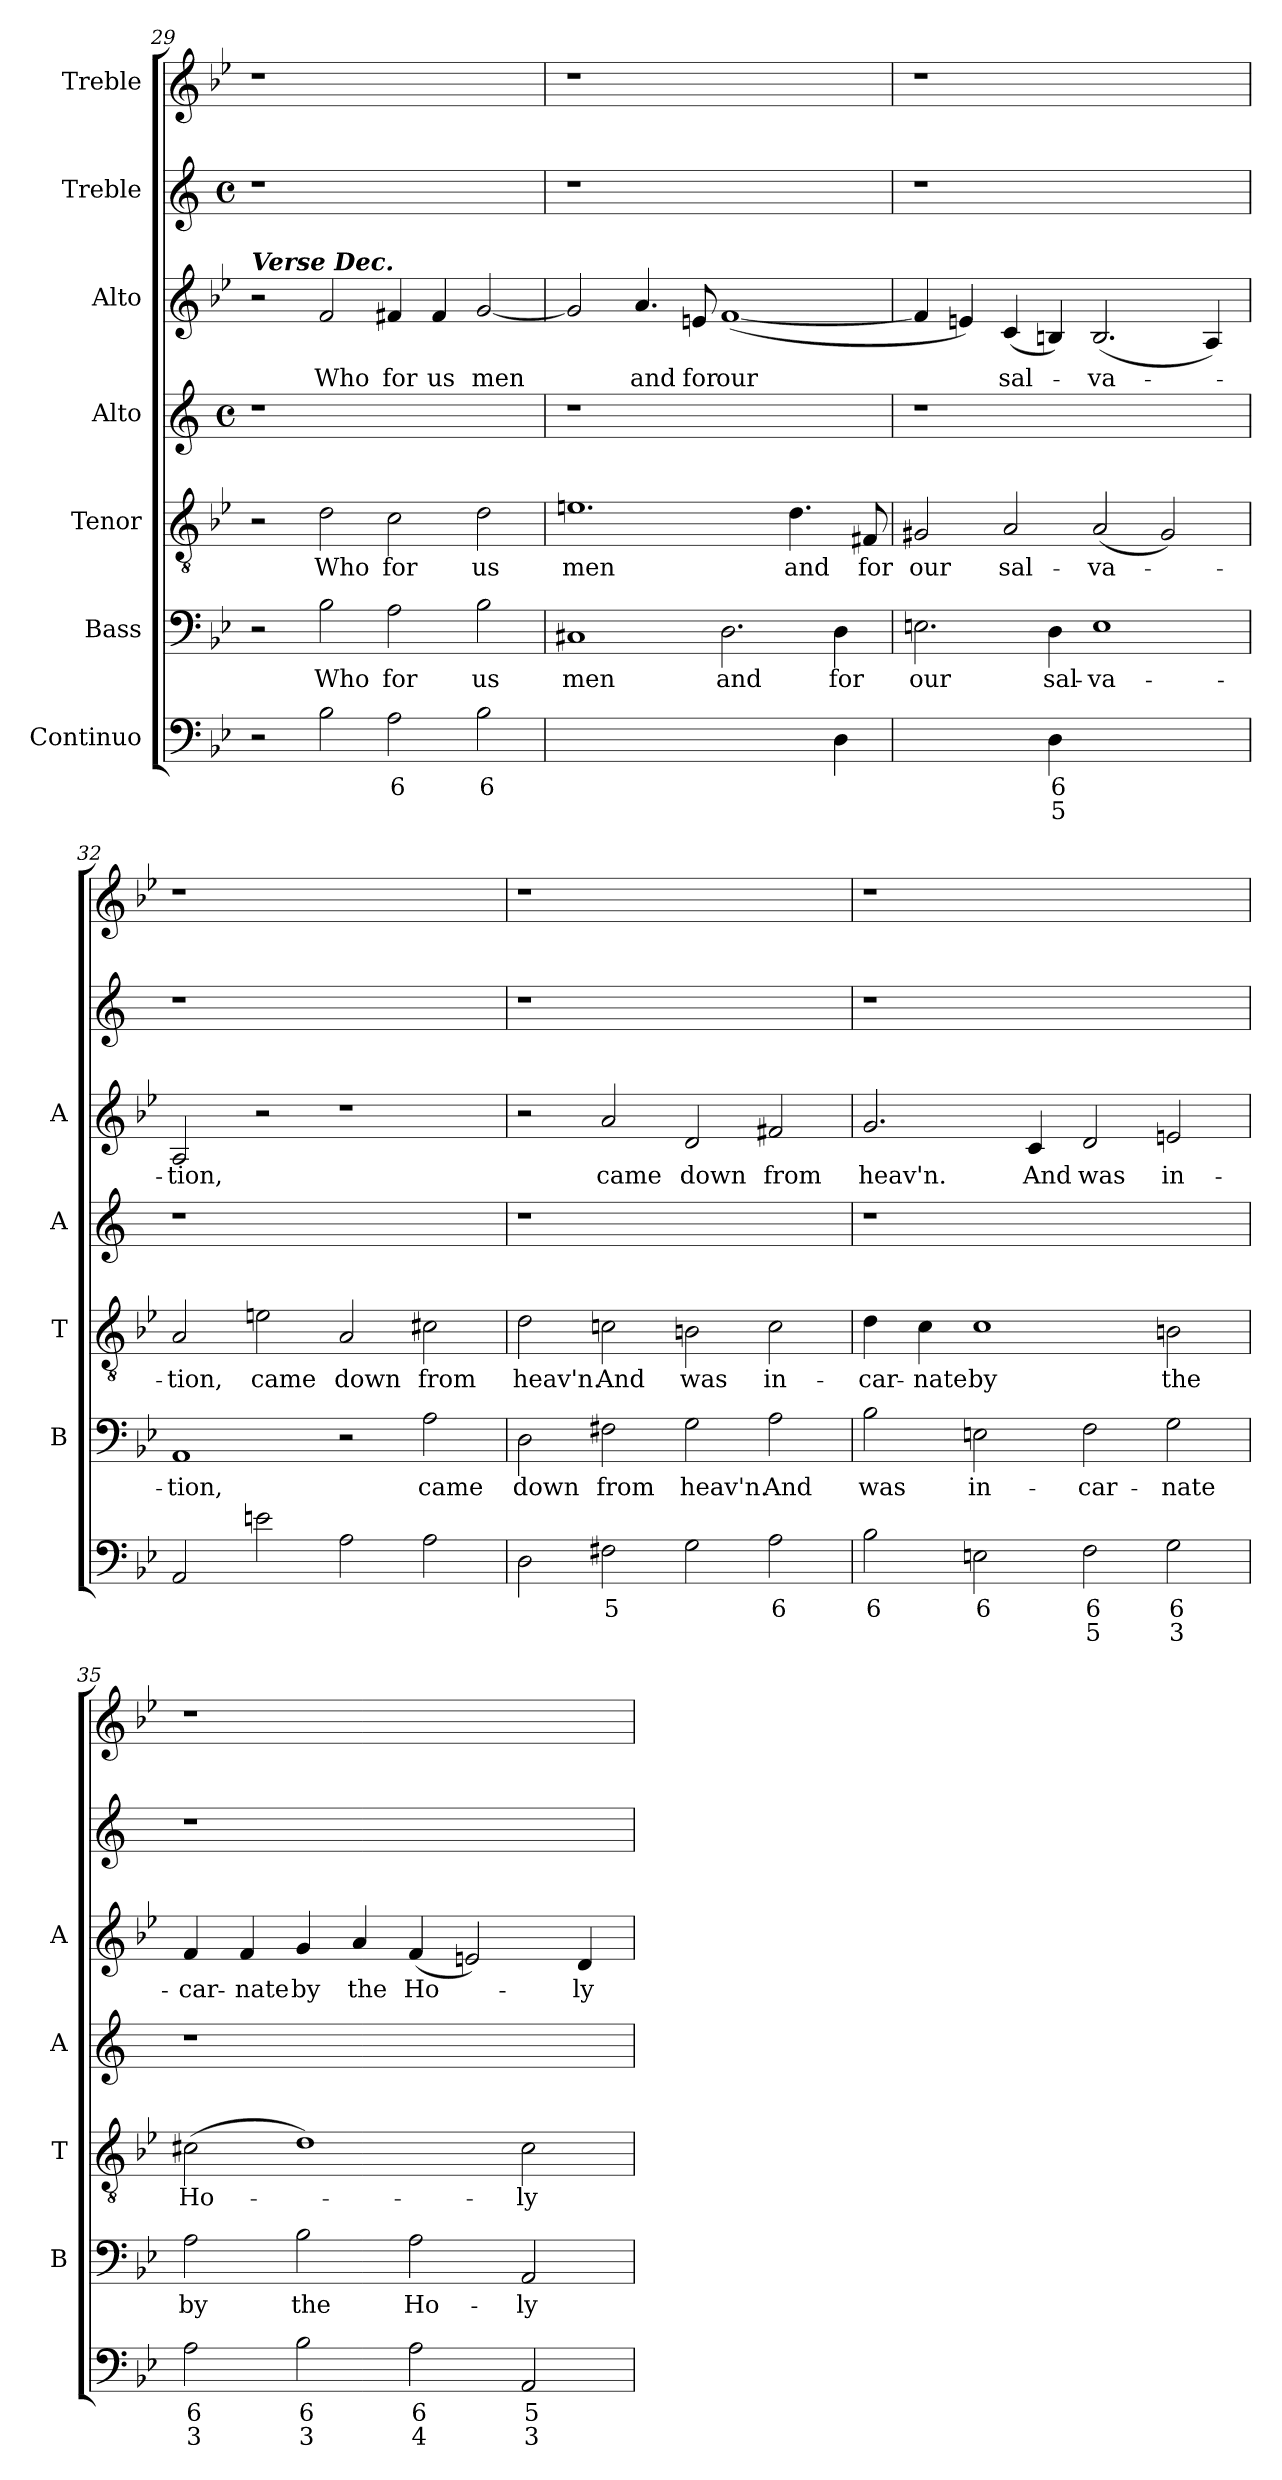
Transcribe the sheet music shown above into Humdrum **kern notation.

**kern	**text	**text	**kern	**text	**kern	**text	**kern	**kern	**text	**kern	**kern
*part7	*part7	*part7	*part6	*part6	*part5	*part5	*part4	*part3	*part3	*part2	*part1
*staff7	*staff7	*staff7	*staff6	*staff6	*staff5	*staff5	*staff4	*staff3	*staff3	*staff2	*staff1
*I"Continuo	*	*	*I"Bass	*	*I"Tenor	*	*I"Alto	*I"Alto	*	*I"Treble	*I"Treble
*	*	*	*I'B	*	*I'T	*	*I'A	*I'A	*	*	*
!!LO:PB:g=z
*clefF4	*	*	*clefF4	*	*clefGv2	*	*clefG2	*clefG2	*	*clefG2	*clefG2
*k[b-e-]	*	*	*k[b-e-]	*	*k[b-e-]	*	*k[]	*k[b-e-]	*	*k[]	*k[b-e-]
*B-:	*	*	*B-:	*	*B-:	*	*	*B-:	*	*	*B-:
*	*	*	*	*	*	*	*M4/4	*	*	*M4/4	*
*	*	*	*	*	*	*	*met(c)	*	*	*met(c)	*
=29	=29	=29	=29	=29	=29	=29	=29	=29	=29	=29	=29
!	!	!	!	!	!	!	!	!LO:TX:a:Bi:t=Verse Dec.	!	!	!
2r	.	.	2r	.	2r	.	1r	2r	.	1r	1r
!	!	!	!	!LO:LY:b	!	!LO:LY:b	!	!	!LO:LY:b	!	!
2B-\	.	.	2B-\	Who	2d\	Who	.	2f/	Who	.	.
!	!LO:LY:b	!	!	!LO:LY:b	!	!LO:LY:b	!	!	!LO:LY:b	!	!
2A\	6	.	2A\	for	2c\	for	1ryy	4f#X/	for	1ryy	1ryy
!	!	!	!	!	!	!	!	!	!LO:LY:b	!	!
.	.	.	.	.	.	.	.	4f#/	us	.	.
!	!LO:LY:b	!	!	!LO:LY:b	!	!LO:LY:b	!	!	!LO:LY:b	!	!
2B-\	6	.	2B-\	us	2d\	us	.	[2g/	men	.	.
=30	=30	=30	=30	=30	=30	=30	=30	=30	=30	=30	=30
!	!LO:LY:b	!	!	!LO:LY:b	!	!LO:LY:b	!	!	!	!	!
[2C#X/yy	5	.	1C#X	men	1.en	men	1r	2g/]	.	1r	1r
!	!LO:LY:b	!	!	!	!	!	!	!	!LO:LY:b	!	!
2C#/yy]	6	.	.	.	.	.	.	4.a/	and	.	.
!	!	!	!	!	!	!	!	!	!LO:LY:b	!	!
.	.	.	.	.	.	.	.	8en/	for	.	.
!	!LO:LY:b	!	!	!LO:LY:b	!	!	!	!	!LO:LY:b	!	!
[2D\yy	9	.	2.D\	and	.	.	1ryy	(<[1f	our	1ryy	1ryy
!	!LO:LY:b	!	!	!	!	!LO:LY:b	!	!	!	!	!
4D\yy]	8	.	.	.	4.d\	and	.	.	.	.	.
!	!	!	!	!LO:LY:b	!	!	!	!	!	!	!
4D\	.	.	4D\	for	.	.	.	.	.	.	.
!	!	!	!	!	!	!LO:LY:b	!	!	!	!	!
.	.	.	.	.	8F#X/	for	.	.	.	.	.
=31	=31	=31	=31	=31	=31	=31	=31	=31	=31	=31	=31
!	!LO:LY:b	!LO:LY:b	!	!LO:LY:b	!	!LO:LY:b	!	!	!	!	!
[4En\yy	9	3	2.En\	our	2G#X/	our	1r	4f/]	.	1r	1r
!	!LO:LY:b	!	!	!	!	!	!	!	!	!	!
4E\yy]	8	.	.	.	.	.	.	4en/)	.	.	.
!	!LO:LY:b	!LO:LY:b	!	!	!	!LO:LY:b	!	!	!LO:LY:b	!	!
4E\yy	6	4	.	.	2A/	sal-	.	(<4c/	sal-	.	.
!	!LO:LY:b	!LO:LY:b	!	!LO:LY:b	!	!	!	!	!	!	!
4D\	6	5	4D\	sal-	.	.	.	4Bn/)	.	.	.
!	!LO:LY:b	!LO:LY:b	!	!LO:LY:b	!	!LO:LY:b	!	!	!LO:LY:b	!	!
[2E\yy	5	4	1E	-va-	(<2A/	-va-	1ryy	(<2.B/	va-	1ryy	1ryy
!	!	!LO:LY:b	!	!	!	!	!	!	!	!	!
2E\yy]	.	3	.	.	2G#/)	.	.	.	.	.	.
.	.	.	.	.	.	.	.	4A/)	.	.	.
=32	=32	=32	=32	=32	=32	=32	=32	=32	=32	=32	=32
!	!	!	!	!LO:LY:b	!	!LO:LY:b	!	!	!LO:LY:b	!	!
2AA/	.	.	1AA	-tion,	2A/	tion,	1r	2A/	tion,	1r	1r
!	!	!	!	!	!	!LO:LY:b	!	!	!	!	!
2en\	.	.	.	.	2en\	came	.	2r	.	.	.
!	!	!	!	!	!	!LO:LY:b	!	!	!	!	!
2A\	.	.	2r	.	2A/	down	1ryy	1r	.	1ryy	1ryy
!	!	!	!	!LO:LY:b	!	!LO:LY:b	!	!	!	!	!
2A\	.	.	2A\	came	2c#X\	from	.	.	.	.	.
!!LO:LB:g=z
=33	=33	=33	=33	=33	=33	=33	=33	=33	=33	=33	=33
!	!	!	!	!LO:LY:b	!	!LO:LY:b	!	!	!	!	!
2D\	.	.	2D\	down	2d\	heav'n.	1r	2r	.	1r	1r
!	!LO:LY:b	!	!	!LO:LY:b	!	!LO:LY:b	!	!	!LO:LY:b	!	!
2F#X\	5	.	2F#X\	from	2cn\	And	.	2a/	came	.	.
!	!	!	!	!LO:LY:b	!	!LO:LY:b	!	!	!LO:LY:b	!	!
2G\	.	.	2G\	heav'n.	2Bn\	was	1ryy	2d/	down	1ryy	1ryy
!	!LO:LY:b	!	!	!LO:LY:b	!	!LO:LY:b	!	!	!LO:LY:b	!	!
2A\	6	.	2A\	And	2c\	in-	.	2f#X/	from	.	.
=34	=34	=34	=34	=34	=34	=34	=34	=34	=34	=34	=34
!	!LO:LY:b	!	!	!LO:LY:b	!	!LO:LY:b	!	!	!LO:LY:b	!	!
2B-\	6	.	2B-\	was	4d\	-car-	1r	2.g/	heav'n.	1r	1r
!	!	!	!	!	!	!LO:LY:b	!	!	!	!	!
.	.	.	.	.	4c\	-nate	.	.	.	.	.
!	!LO:LY:b	!	!	!LO:LY:b	!	!LO:LY:b	!	!	!	!	!
2En\	6	.	2En\	in-	1c	by	.	.	.	.	.
!	!	!	!	!	!	!	!	!	!LO:LY:b	!	!
.	.	.	.	.	.	.	.	4c/	And	.	.
!	!LO:LY:b	!LO:LY:b	!	!LO:LY:b	!	!	!	!	!LO:LY:b	!	!
2F\	6	5	2F\	-car-	.	.	1ryy	2d/	was	1ryy	1ryy
!	!LO:LY:b	!LO:LY:b	!	!LO:LY:b	!	!LO:LY:b	!	!	!LO:LY:b	!	!
2G\	6	3	2G\	-nate	2Bn\	the	.	2en/	in-	.	.
=35	=35	=35	=35	=35	=35	=35	=35	=35	=35	=35	=35
!	!LO:LY:b	!LO:LY:b	!	!LO:LY:b	!	!LO:LY:b	!	!	!LO:LY:b	!	!
2A\	6	3	2A\	by	(>2c#X\	Ho-	1r	4f/	-car-	1r	1r
!	!	!	!	!	!	!	!	!	!LO:LY:b	!	!
.	.	.	.	.	.	.	.	4f/	-nate	.	.
!	!LO:LY:b	!LO:LY:b	!	!LO:LY:b	!	!	!	!	!LO:LY:b	!	!
2B-\	6	3	2B-\	the	1d)	.	.	4g/	by	.	.
!	!	!	!	!	!	!	!	!	!LO:LY:b	!	!
.	.	.	.	.	.	.	.	4a/	the	.	.
!	!LO:LY:b	!LO:LY:b	!	!LO:LY:b	!	!	!	!	!LO:LY:b	!	!
2A\	6	4	2A\	Ho-	.	.	1ryy	(<4f/	Ho-	1ryy	1ryy
.	.	.	.	.	.	.	.	2en/)	.	.	.
!	!LO:LY:b	!LO:LY:b	!	!LO:LY:b	!	!LO:LY:b	!	!	!	!	!
2AA/	5	3	2AA/	-ly	2c#\	ly	.	.	.	.	.
!	!	!	!	!	!	!	!	!	!LO:LY:b	!	!
.	.	.	.	.	.	.	.	4d/	ly	.	.
=	=	=	=	=	=	=	=	=	=	=	=
*-	*-	*-	*-	*-	*-	*-	*-	*-	*-	*-	*-
